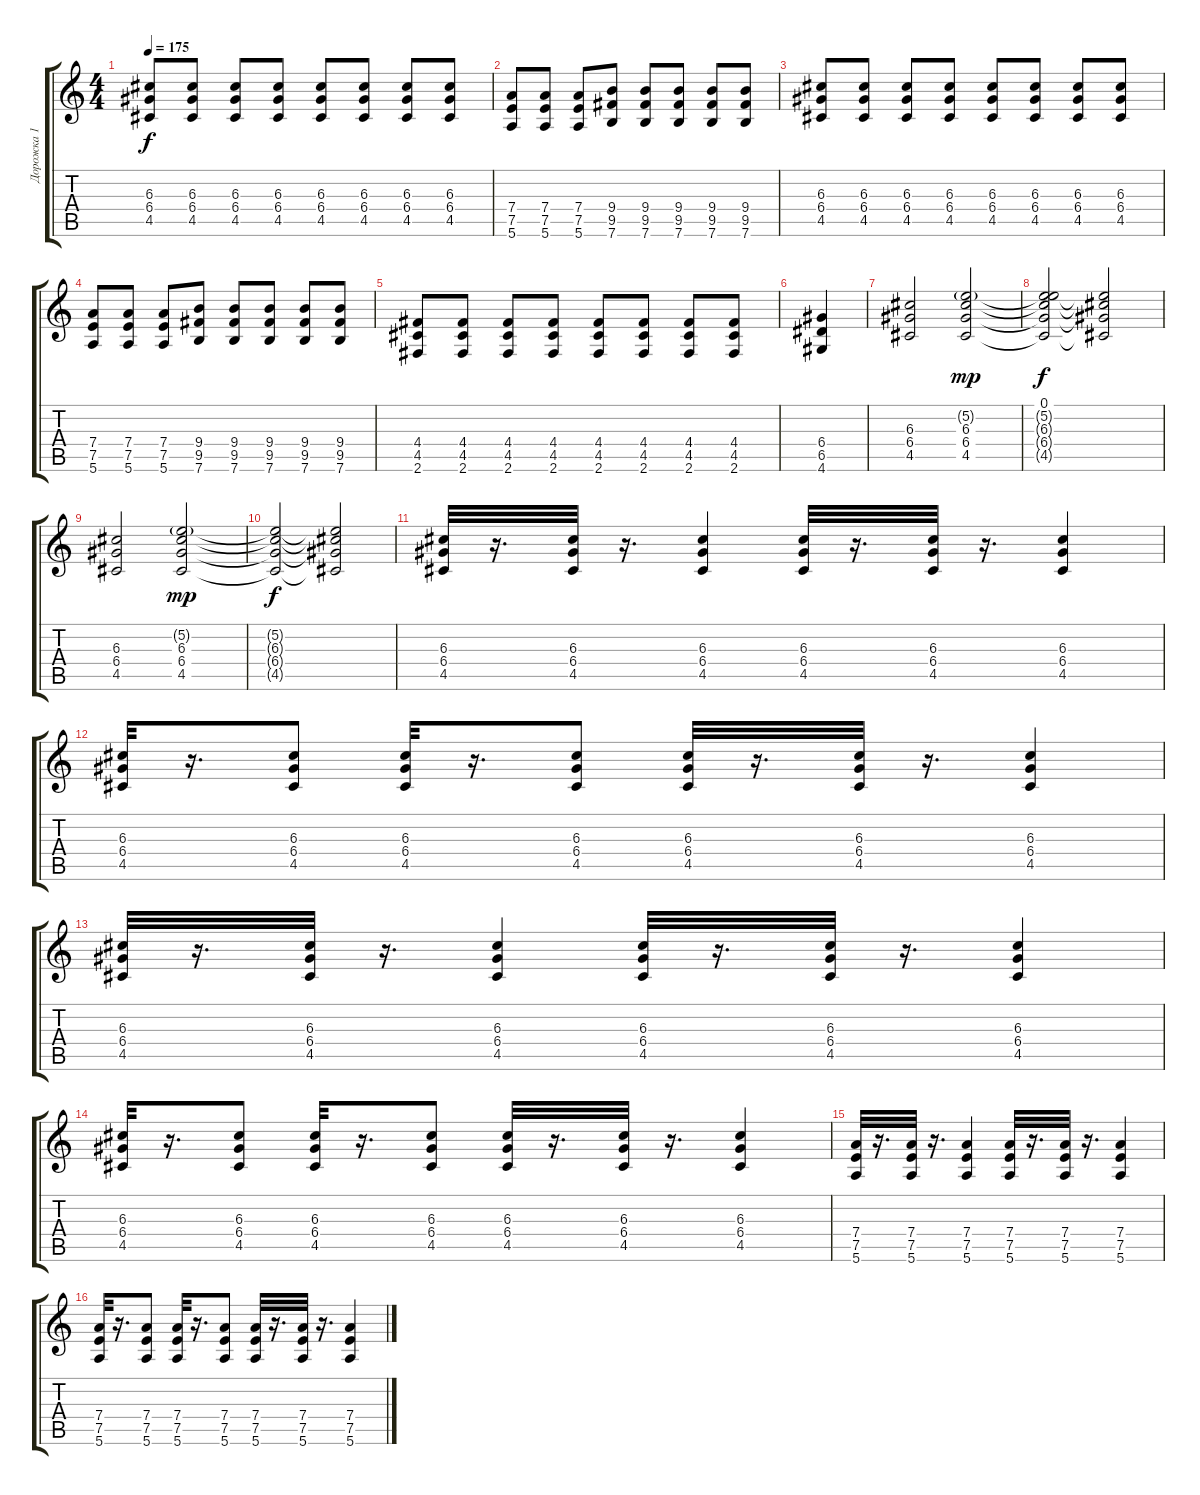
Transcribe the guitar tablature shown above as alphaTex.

\track ("Дорожка 1" "Дорожка 1") {instrument distortionguitar}
\staff {score tabs}
\tuning (E4 B3 G3 D3 A2 E2) {hide}
\ts (4 4)
\tempo 175
\clef g2
\ks c
(6.3 6.4 4.5).8{dy f} (6.3 6.4 4.5).8 (6.3 6.4 4.5).8 (6.3 6.4 4.5).8 (6.3 6.4 4.5).8 (6.3 6.4 4.5).8 (6.3 6.4 4.5).8 (6.3 6.4 4.5).8 |
(7.4 7.5 5.6).8 (7.4 7.5 5.6).8 (7.4 7.5 5.6).8 (9.4 9.5 7.6).8 (9.4 9.5 7.6).8 (9.4 9.5 7.6).8 (9.4 9.5 7.6).8 (9.4 9.5 7.6).8 |
(6.3 6.4 4.5).8 (6.3 6.4 4.5).8 (6.3 6.4 4.5).8 (6.3 6.4 4.5).8 (6.3 6.4 4.5).8 (6.3 6.4 4.5).8 (6.3 6.4 4.5).8 (6.3 6.4 4.5).8 |
(7.4 7.5 5.6).8 (7.4 7.5 5.6).8 (7.4 7.5 5.6).8 (9.4 9.5 7.6).8 (9.4 9.5 7.6).8 (9.4 9.5 7.6).8 (9.4 9.5 7.6).8 (9.4 9.5 7.6).8 |
(4.4 4.5 2.6).8 (4.4 4.5 2.6).8 (4.4 4.5 2.6).8 (4.4 4.5 2.6).8 (4.4 4.5 2.6).8 (4.4 4.5 2.6).8 (4.4 4.5 2.6).8 (4.4 4.5 2.6).8 |
(6.4 6.5 4.6).4 |
(6.3 6.4 4.5).2{volume 11} (5.2{g} 6.3 6.4 4.5).2{dy mp} |
(0.1 5.2{t} 6.3{t} 6.4{t} 4.5{t}).2{dy f} (5.2{t} 6.3{t} 6.4{t} 4.5{t}).2 |
(6.3 6.4 4.5).2 (5.2{g} 6.3 6.4 4.5).2{dy mp} |
(5.2{t} 6.3{t} 6.4{t} 4.5{t}).2{dy f} (5.2{t} 6.3{t} 6.4{t} 4.5{t}).2 |
(6.3 6.4 4.5).32{volume 13} r.16{d} (6.3 6.4 4.5).32 r.16{d} (6.3 6.4 4.5).4 (6.3 6.4 4.5).32 r.16{d} (6.3 6.4 4.5).32 r.16{d} (6.3 6.4 4.5).4 |
(6.3 6.4 4.5).32 r.16{d} (6.3 6.4 4.5).8 (6.3 6.4 4.5).32 r.16{d} (6.3 6.4 4.5).8 (6.3 6.4 4.5).32 r.16{d} (6.3 6.4 4.5).32 r.16{d} (6.3 6.4 4.5).4 |
(6.3 6.4 4.5).32 r.16{d} (6.3 6.4 4.5).32 r.16{d} (6.3 6.4 4.5).4 (6.3 6.4 4.5).32 r.16{d} (6.3 6.4 4.5).32 r.16{d} (6.3 6.4 4.5).4 |
(6.3 6.4 4.5).32 r.16{d} (6.3 6.4 4.5).8 (6.3 6.4 4.5).32 r.16{d} (6.3 6.4 4.5).8 (6.3 6.4 4.5).32 r.16{d} (6.3 6.4 4.5).32 r.16{d} (6.3 6.4 4.5).4 |
(7.4 7.5 5.6).32 r.16{d} (7.4 7.5 5.6).32 r.16{d} (7.4 7.5 5.6).4 (7.4 7.5 5.6).32 r.16{d} (7.4 7.5 5.6).32 r.16{d} (7.4 7.5 5.6).4 |
(7.4 7.5 5.6).32 r.16{d} (7.4 7.5 5.6).8 (7.4 7.5 5.6).32 r.16{d} (7.4 7.5 5.6).8 (7.4 7.5 5.6).32 r.16{d} (7.4 7.5 5.6).32 r.16{d} (7.4 7.5 5.6).4
